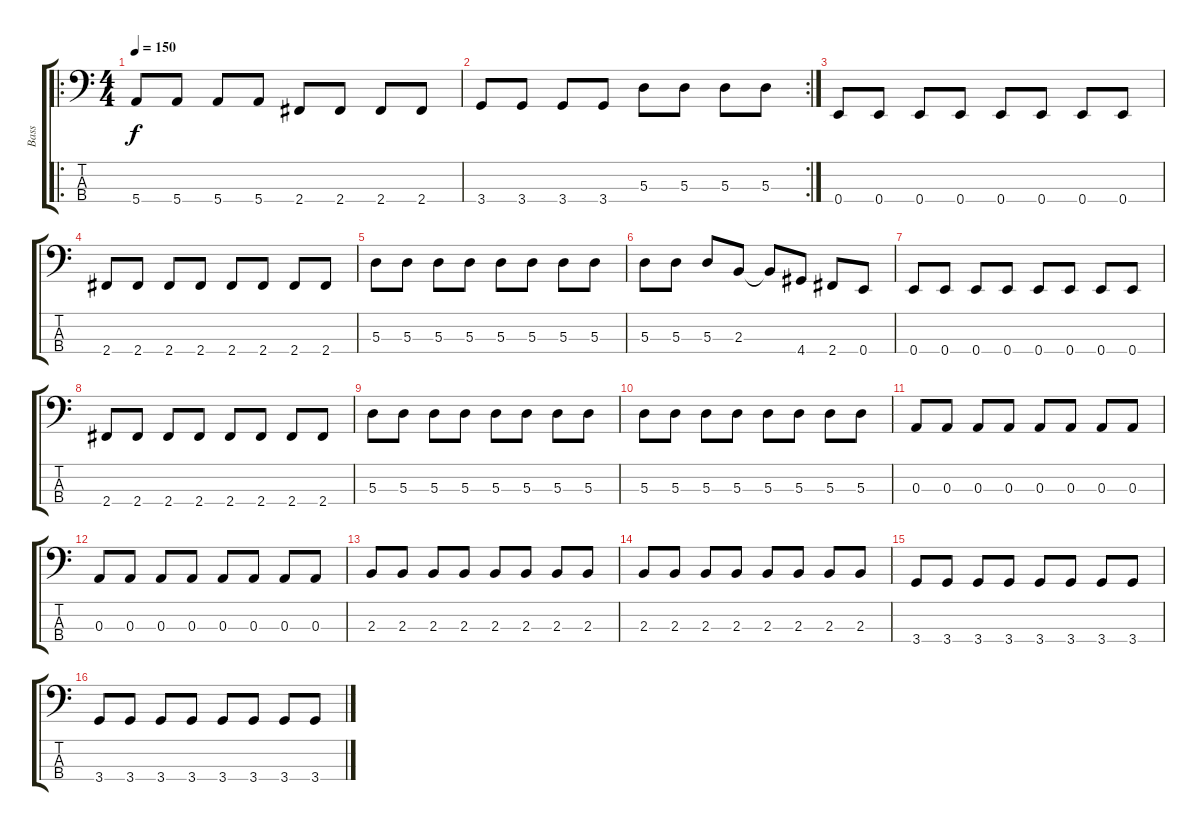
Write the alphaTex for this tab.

\track ("Bass" "Bass") {instrument electricbasspick}
\staff {score tabs}
\tuning (G2 D2 A1 E1) {hide}
\ro
\ts (4 4)
\tempo 150
\clef f4
\ks c
5.4.8{dy f} 5.4.8 5.4.8 5.4.8 2.4.8 2.4.8 2.4.8 2.4.8 |
\rc 2
3.4.8 3.4.8 3.4.8 3.4.8 5.3.8 5.3.8 5.3.8 5.3.8 |
0.4.8 0.4.8 0.4.8 0.4.8 0.4.8 0.4.8 0.4.8 0.4.8 |
2.4.8 2.4.8 2.4.8 2.4.8 2.4.8 2.4.8 2.4.8 2.4.8 |
5.3.8 5.3.8 5.3.8 5.3.8 5.3.8 5.3.8 5.3.8 5.3.8 |
5.3.8 5.3.8 5.3.8 2.3.8 2.3{t}.8 4.4.8 2.4.8 0.4.8 |
0.4.8 0.4.8 0.4.8 0.4.8 0.4.8 0.4.8 0.4.8 0.4.8 |
2.4.8 2.4.8 2.4.8 2.4.8 2.4.8 2.4.8 2.4.8 2.4.8 |
5.3.8 5.3.8 5.3.8 5.3.8 5.3.8 5.3.8 5.3.8 5.3.8 |
5.3.8 5.3.8 5.3.8 5.3.8 5.3.8 5.3.8 5.3.8 5.3.8 |
0.3.8 0.3.8 0.3.8 0.3.8 0.3.8 0.3.8 0.3.8 0.3.8 |
0.3.8 0.3.8 0.3.8 0.3.8 0.3.8 0.3.8 0.3.8 0.3.8 |
2.3.8 2.3.8 2.3.8 2.3.8 2.3.8 2.3.8 2.3.8 2.3.8 |
2.3.8 2.3.8 2.3.8 2.3.8 2.3.8 2.3.8 2.3.8 2.3.8 |
3.4.8 3.4.8 3.4.8 3.4.8 3.4.8 3.4.8 3.4.8 3.4.8 |
3.4.8 3.4.8 3.4.8 3.4.8 3.4.8 3.4.8 3.4.8 3.4.8
